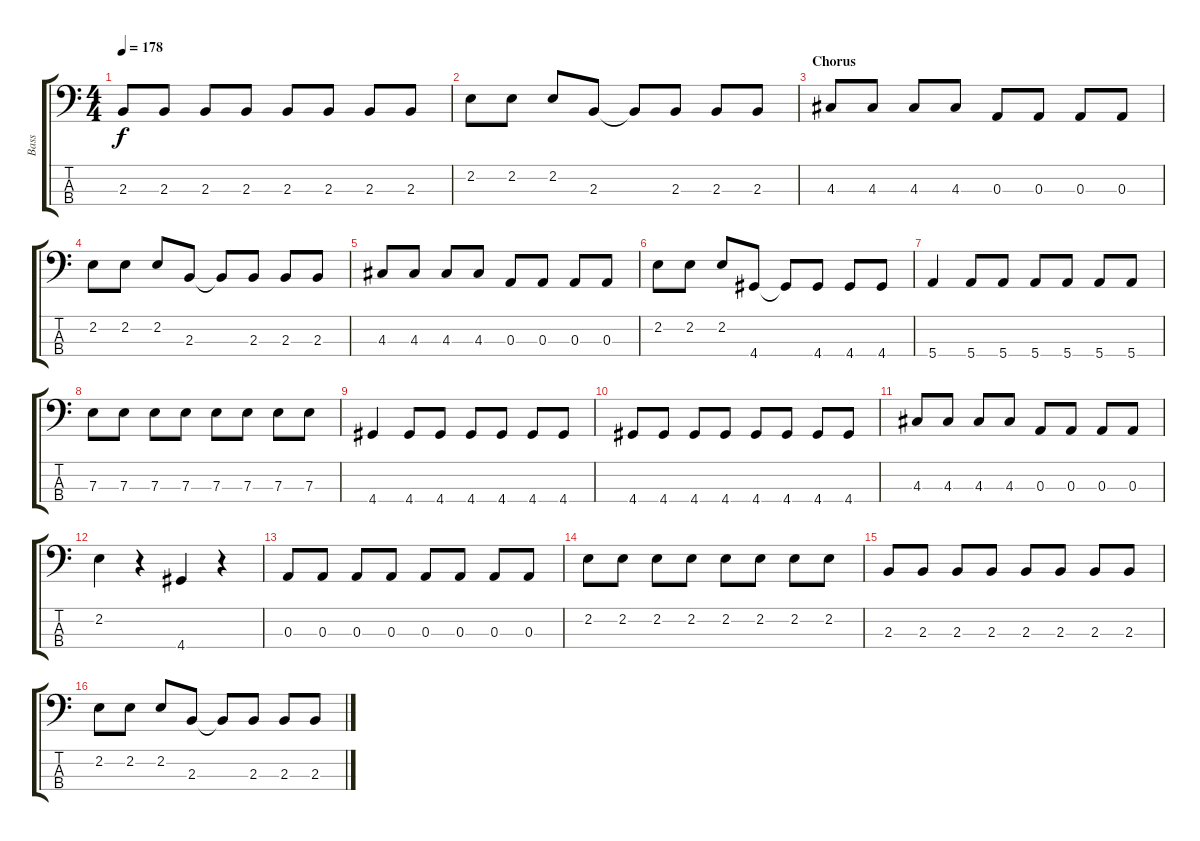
\track ("Bass" "Bass") {instrument electricbasspick}
\staff {score tabs}
\tuning (G2 D2 A1 E1) {hide}
\ts (4 4)
\tempo 178
\clef f4
\ks c
2.3.8{dy f} 2.3.8 2.3.8 2.3.8 2.3.8 2.3.8 2.3.8 2.3.8 |
2.2.8 2.2.8 2.2.8 2.3.8 2.3{t}.8 2.3.8 2.3.8 2.3.8 |
\section ("" "Chorus")
4.3.8 4.3.8 4.3.8 4.3.8 0.3.8 0.3.8 0.3.8 0.3.8 |
2.2.8 2.2.8 2.2.8 2.3.8 2.3{t}.8 2.3.8 2.3.8 2.3.8 |
4.3.8 4.3.8 4.3.8 4.3.8 0.3.8 0.3.8 0.3.8 0.3.8 |
2.2.8 2.2.8 2.2.8 4.4.8 4.4{t}.8 4.4.8 4.4.8 4.4.8 |
5.4.4 5.4.8 5.4.8 5.4.8 5.4.8 5.4.8 5.4.8 |
7.3.8 7.3.8 7.3.8 7.3.8 7.3.8 7.3.8 7.3.8 7.3.8 |
4.4.4 4.4.8 4.4.8 4.4.8 4.4.8 4.4.8 4.4.8 |
4.4.8 4.4.8 4.4.8 4.4.8 4.4.8 4.4.8 4.4.8 4.4.8 |
4.3.8 4.3.8 4.3.8 4.3.8 0.3.8 0.3.8 0.3.8 0.3.8 |
2.2.4 r.4 4.4.4 r.4 |
0.3.8 0.3.8 0.3.8 0.3.8 0.3.8 0.3.8 0.3.8 0.3.8 |
2.2.8 2.2.8 2.2.8 2.2.8 2.2.8 2.2.8 2.2.8 2.2.8 |
2.3.8 2.3.8 2.3.8 2.3.8 2.3.8 2.3.8 2.3.8 2.3.8 |
2.2.8 2.2.8 2.2.8 2.3.8 2.3{t}.8 2.3.8 2.3.8 2.3.8
